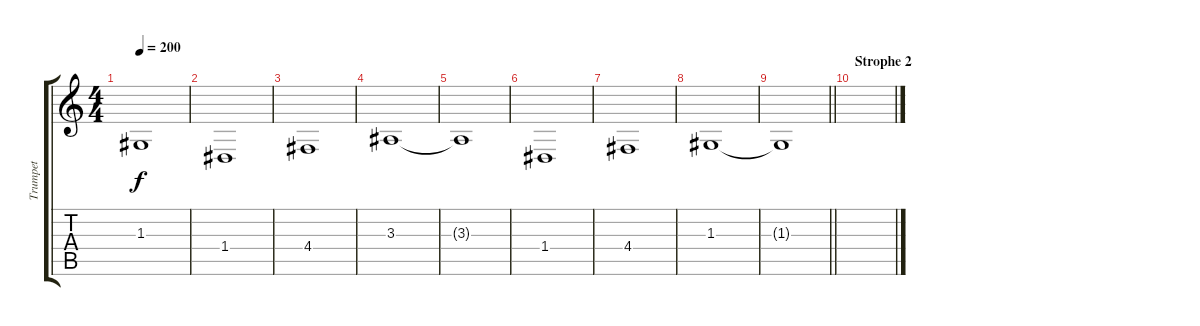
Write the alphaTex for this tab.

\track ("Trumpet" "Trumpet") {instrument trumpet}
\staff {score tabs}
\tuning (E4 B3 G3 D3 A2 E2) {hide}
\ts (4 4)
\tempo 200
\clef g2
\ks c
1.3{t}.1{dy f} |
1.4.1 |
4.4.1 |
3.3.1 |
3.3{t}.1 |
1.4.1 |
4.4.1 |
1.3.1 |
\barLineRight lightlight
1.3{t}.1 |
\section ("" "Strophe 2")
